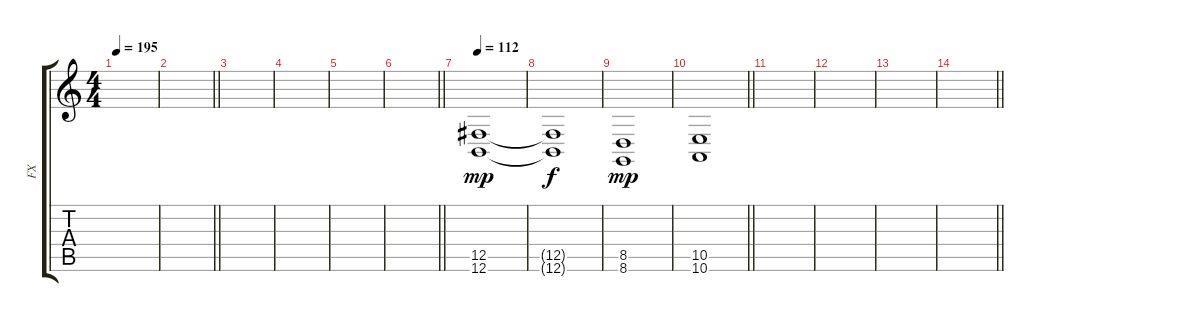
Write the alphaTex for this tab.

\track ("FX" "FX") {instrument pad2warm}
\staff {score tabs}
\tuning (Db4 Ab3 E3 B2 Gb2 B1) {hide}
\ts (4 4)
\tempo 195
\clef g2
\ks c
|
\barLineRight lightlight
|
|
|
|
\barLineRight lightlight
|
\tempo 112
(12.5 12.6).1{dy mp} |
(12.5{t} 12.6{t}).1{dy f} |
(8.5 8.6).1{dy mp} |
\barLineRight lightlight
(10.5 10.6).1 |
|
|
|
\barLineRight lightlight
